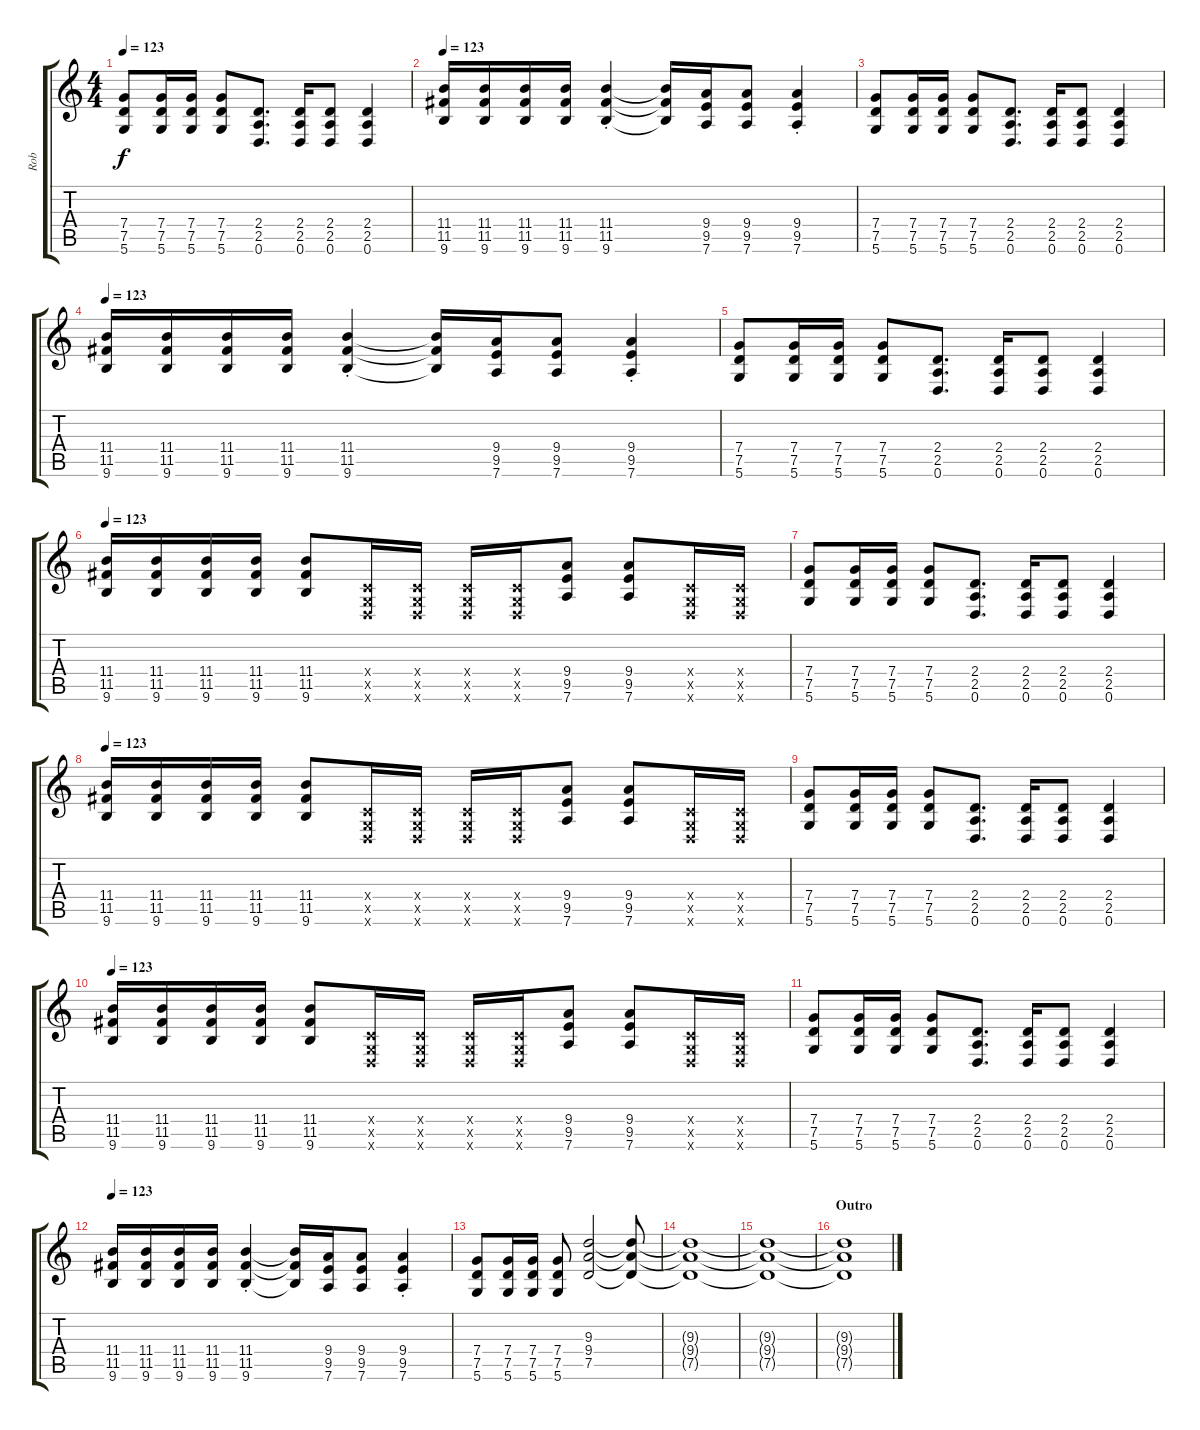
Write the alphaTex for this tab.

\track ("Rob" "Rob") {instrument distortionguitar}
\staff {score tabs}
\tuning (D4 A3 F3 C3 G2 D2) {hide}
\ts (4 4)
\tempo 123
\clef g2
\ks c
(7.4 7.5 5.6).8{dy f} (7.4 7.5 5.6).16 (7.4 7.5 5.6).16 (7.4 7.5 5.6).8 (2.4 2.5 0.6).8{d} (2.4 2.5 0.6).16 (2.4 2.5 0.6).8 (2.4 2.5 0.6).4 |
\tempo 123
(11.4 11.5 9.6).16{volume 16} (11.4 11.5 9.6).16 (11.4 11.5 9.6).16 (11.4 11.5 9.6).16 (11.4{st} 11.5{st} 9.6{st}).4 (11.4{t} 11.5{t} 9.6{t}).16 (9.4 9.5 7.6).16 (9.4 9.5 7.6).8 (9.4{st} 9.5{st} 7.6{st}).4 |
(7.4 7.5 5.6).8 (7.4 7.5 5.6).16 (7.4 7.5 5.6).16 (7.4 7.5 5.6).8 (2.4 2.5 0.6).8{d} (2.4 2.5 0.6).16 (2.4 2.5 0.6).8 (2.4 2.5 0.6).4 |
\tempo 123
(11.4 11.5 9.6).16{volume 16} (11.4 11.5 9.6).16 (11.4 11.5 9.6).16 (11.4 11.5 9.6).16 (11.4{st} 11.5{st} 9.6{st}).4 (11.4{t} 11.5{t} 9.6{t}).16 (9.4 9.5 7.6).16 (9.4 9.5 7.6).8 (9.4{st} 9.5{st} 7.6{st}).4 |
(7.4 7.5 5.6).8 (7.4 7.5 5.6).16 (7.4 7.5 5.6).16 (7.4 7.5 5.6).8 (2.4 2.5 0.6).8{d} (2.4 2.5 0.6).16 (2.4 2.5 0.6).8 (2.4 2.5 0.6).4 |
\tempo 123
(11.4 11.5 9.6).16 (11.4 11.5 9.6).16 (11.4 11.5 9.6).16 (11.4 11.5 9.6).16 (11.4 11.5 9.6).8 (0.4{x} 0.5{x} 0.6{x}).16 (0.4{x} 0.5{x} 0.6{x}).16 (0.4{x} 0.5{x} 0.6{x}).16 (0.4{x} 0.5{x} 0.6{x}).16 (9.4 9.5 7.6).8 (9.4 9.5 7.6).8 (0.4{x} 0.5{x} 0.6{x}).16 (0.4{x} 0.5{x} 0.6{x}).16 |
(7.4 7.5 5.6).8 (7.4 7.5 5.6).16 (7.4 7.5 5.6).16 (7.4 7.5 5.6).8 (2.4 2.5 0.6).8{d} (2.4 2.5 0.6).16 (2.4 2.5 0.6).8 (2.4 2.5 0.6).4 |
\tempo 123
(11.4 11.5 9.6).16 (11.4 11.5 9.6).16 (11.4 11.5 9.6).16 (11.4 11.5 9.6).16 (11.4 11.5 9.6).8 (0.4{x} 0.5{x} 0.6{x}).16 (0.4{x} 0.5{x} 0.6{x}).16 (0.4{x} 0.5{x} 0.6{x}).16 (0.4{x} 0.5{x} 0.6{x}).16 (9.4 9.5 7.6).8 (9.4 9.5 7.6).8 (0.4{x} 0.5{x} 0.6{x}).16 (0.4{x} 0.5{x} 0.6{x}).16 |
(7.4 7.5 5.6).8 (7.4 7.5 5.6).16 (7.4 7.5 5.6).16 (7.4 7.5 5.6).8 (2.4 2.5 0.6).8{d} (2.4 2.5 0.6).16 (2.4 2.5 0.6).8 (2.4 2.5 0.6).4 |
\tempo 123
(11.4 11.5 9.6).16 (11.4 11.5 9.6).16 (11.4 11.5 9.6).16 (11.4 11.5 9.6).16 (11.4 11.5 9.6).8 (0.4{x} 0.5{x} 0.6{x}).16 (0.4{x} 0.5{x} 0.6{x}).16 (0.4{x} 0.5{x} 0.6{x}).16 (0.4{x} 0.5{x} 0.6{x}).16 (9.4 9.5 7.6).8 (9.4 9.5 7.6).8 (0.4{x} 0.5{x} 0.6{x}).16 (0.4{x} 0.5{x} 0.6{x}).16 |
(7.4 7.5 5.6).8 (7.4 7.5 5.6).16 (7.4 7.5 5.6).16 (7.4 7.5 5.6).8 (2.4 2.5 0.6).8{d} (2.4 2.5 0.6).16 (2.4 2.5 0.6).8 (2.4 2.5 0.6).4 |
\tempo 123
(11.4 11.5 9.6).16{volume 16} (11.4 11.5 9.6).16 (11.4 11.5 9.6).16 (11.4 11.5 9.6).16 (11.4{st} 11.5{st} 9.6{st}).4 (11.4{t} 11.5{t} 9.6{t}).16 (9.4 9.5 7.6).16 (9.4 9.5 7.6).8 (9.4{st} 9.5{st} 7.6{st}).4 |
(7.4 7.5 5.6).8 (7.4 7.5 5.6).16 (7.4 7.5 5.6).16 (7.4 7.5 5.6).8 (9.3 9.4 7.5).2 (9.3{t} 9.4{t} 7.5{t}).8 |
(9.3{t} 9.4{t} 7.5{t}).1 |
(9.3{t} 9.4{t} 7.5{t}).1{volume 0} |
\section ("" "Outro")
(9.3{t} 9.4{t} 7.5{t}).1
